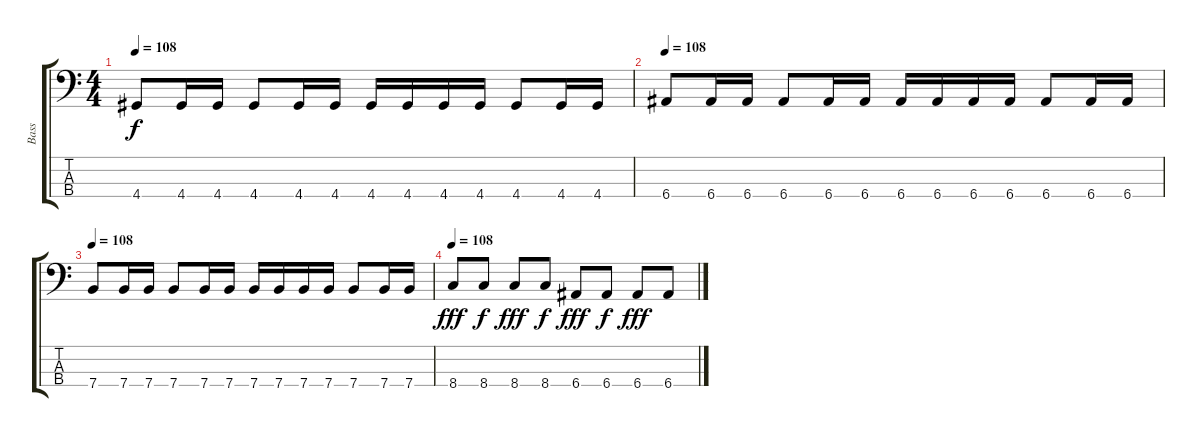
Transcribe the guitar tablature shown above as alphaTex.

\track ("Bass" "Bass") {instrument electricbassfinger}
\staff {score tabs}
\tuning (G2 D2 A1 E1) {hide}
\ts (4 4)
\tempo 108
\clef f4
\ks c
4.4.8{dy f} 4.4.16 4.4.16 4.4.8 4.4.16 4.4.16 4.4.16 4.4.16 4.4.16 4.4.16 4.4.8 4.4.16 4.4.16 |
\tempo 108
6.4.8 6.4.16 6.4.16 6.4.8 6.4.16 6.4.16 6.4.16 6.4.16 6.4.16 6.4.16 6.4.8 6.4.16 6.4.16 |
\tempo 108
7.4.8 7.4.16 7.4.16 7.4.8 7.4.16 7.4.16 7.4.16 7.4.16 7.4.16 7.4.16 7.4.8 7.4.16 7.4.16 |
\tempo 108
8.4.8{dy fff} 8.4.8{dy f} 8.4.8{dy fff} 8.4.8{dy f} 6.4.8{dy fff} 6.4.8{dy f} 6.4.8{dy fff} 6.4.8
